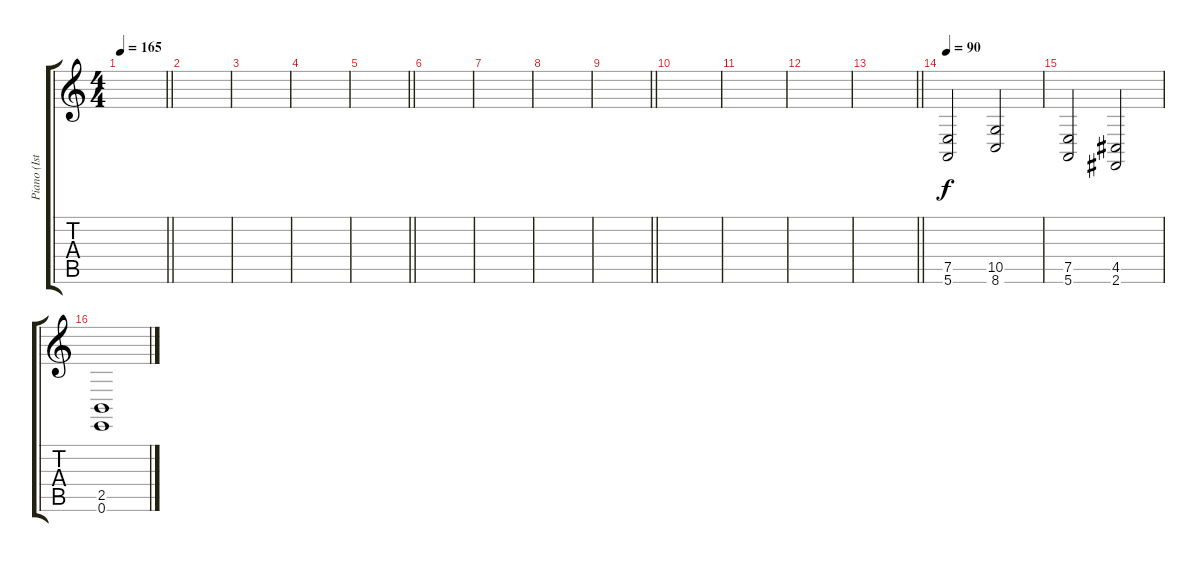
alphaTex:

\track ("Piano (Isto)" "Piano (Ist") {instrument acousticgrandpiano}
\staff {score tabs}
\tuning (E4 B3 G3 D3 A2 E2) {hide}
\ts (4 4)
\tempo 165
\clef g2
\barLineRight lightlight
\ks c
|
|
|
|
\barLineRight lightlight
|
|
|
|
\barLineRight lightlight
|
|
|
|
\barLineRight lightlight
|
\tempo 90
(7.5 5.6).2{volume 8} (10.5 8.6).2 |
(7.5 5.6).2 (4.5 2.6).2 |
(2.5 0.6).1
